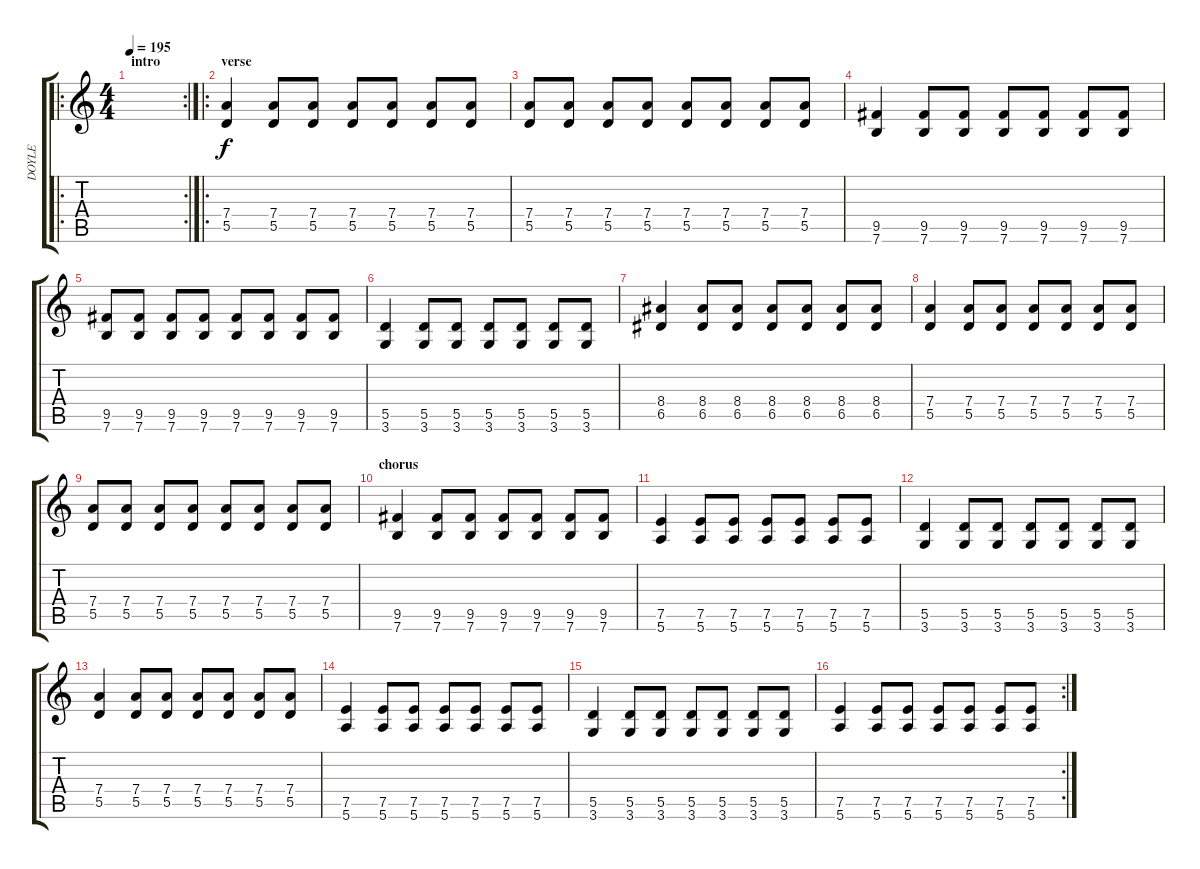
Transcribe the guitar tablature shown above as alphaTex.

\track ("DOYLE" "DOYLE") {instrument overdrivenguitar}
\staff {score tabs}
\tuning (E4 B3 G3 D3 A2 E2) {hide}
\ro
\rc 2
\ts (4 4)
\section ("" "intro")
\tempo 195
\clef g2
\ks c
|
\ro
\section ("" "verse")
(7.4 5.5).4 (7.4 5.5).8 (7.4 5.5).8 (7.4 5.5).8 (7.4 5.5).8 (7.4 5.5).8 (7.4 5.5).8 |
(7.4 5.5).8 (7.4 5.5).8 (7.4 5.5).8 (7.4 5.5).8 (7.4 5.5).8 (7.4 5.5).8 (7.4 5.5).8 (7.4 5.5).8 |
(9.5 7.6).4 (9.5 7.6).8 (9.5 7.6).8 (9.5 7.6).8 (9.5 7.6).8 (9.5 7.6).8 (9.5 7.6).8 |
(9.5 7.6).8 (9.5 7.6).8 (9.5 7.6).8 (9.5 7.6).8 (9.5 7.6).8 (9.5 7.6).8 (9.5 7.6).8 (9.5 7.6).8 |
(5.5 3.6).4 (5.5 3.6).8 (5.5 3.6).8 (5.5 3.6).8 (5.5 3.6).8 (5.5 3.6).8 (5.5 3.6).8 |
(8.4 6.5).4 (8.4 6.5).8 (8.4 6.5).8 (8.4 6.5).8 (8.4 6.5).8 (8.4 6.5).8 (8.4 6.5).8 |
(7.4 5.5).4 (7.4 5.5).8 (7.4 5.5).8 (7.4 5.5).8 (7.4 5.5).8 (7.4 5.5).8 (7.4 5.5).8 |
(7.4 5.5).8 (7.4 5.5).8 (7.4 5.5).8 (7.4 5.5).8 (7.4 5.5).8 (7.4 5.5).8 (7.4 5.5).8 (7.4 5.5).8 |
\section ("" "chorus")
(9.5 7.6).4 (9.5 7.6).8 (9.5 7.6).8 (9.5 7.6).8 (9.5 7.6).8 (9.5 7.6).8 (9.5 7.6).8 |
(7.5 5.6).4 (7.5 5.6).8 (7.5 5.6).8 (7.5 5.6).8 (7.5 5.6).8 (7.5 5.6).8 (7.5 5.6).8 |
(5.5 3.6).4 (5.5 3.6).8 (5.5 3.6).8 (5.5 3.6).8 (5.5 3.6).8 (5.5 3.6).8 (5.5 3.6).8 |
(7.4 5.5).4 (7.4 5.5).8 (7.4 5.5).8 (7.4 5.5).8 (7.4 5.5).8 (7.4 5.5).8 (7.4 5.5).8 |
(7.5 5.6).4 (7.5 5.6).8 (7.5 5.6).8 (7.5 5.6).8 (7.5 5.6).8 (7.5 5.6).8 (7.5 5.6).8 |
(5.5 3.6).4 (5.5 3.6).8 (5.5 3.6).8 (5.5 3.6).8 (5.5 3.6).8 (5.5 3.6).8 (5.5 3.6).8 |
\rc 2
(7.5 5.6).4 (7.5 5.6).8 (7.5 5.6).8 (7.5 5.6).8 (7.5 5.6).8 (7.5 5.6).8 (7.5 5.6).8
